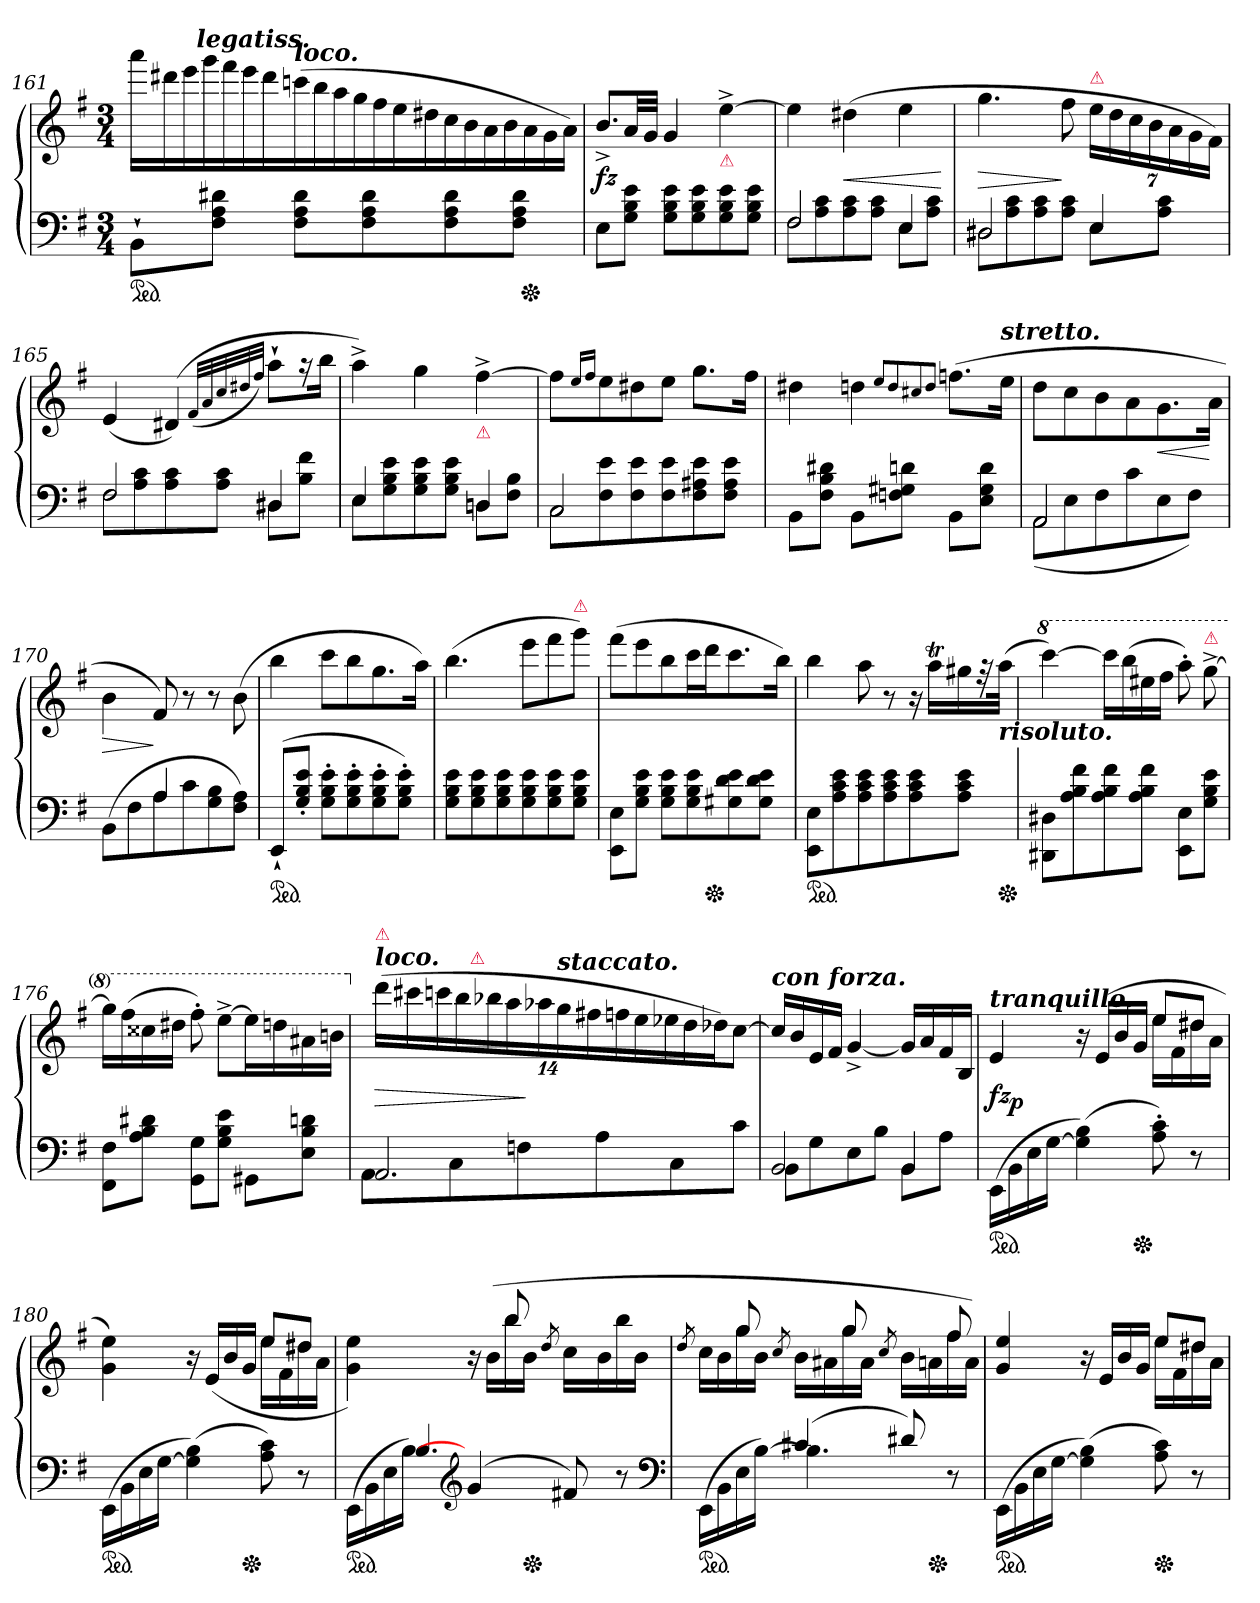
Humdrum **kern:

**kern	**kern	**dynam
*part1	*part1	*part1
*staff2	*staff1	*staff1/2
*clefF4	*clefG2	*
*k[f#]	*k[f#]	*
*M3/4	*M3/4	*
*	*Xtuplet	*
*ped	*	*
=161	=161	=161
8BB`L	28aaa\LL	.
.	28ddd#X	.
.	28eee	.
!	!LO:TX:a:Bi:t=legatiss.	!
.	28ggg	.
8F# 8A 8d#XJ	.	.
.	28fff#	.
.	28eee	.
.	28ddd#	.
!	!LO:TX:a:Bi:t=loco.	!
8F# 8A 8d#L	(>28cccn	.
.	28bb	.
.	28aa	.
.	28gg	.
8F# 8A 8d#	.	.
.	28ff#	.
.	28ee	.
.	28dd#X	.
8F# 8A 8d#	28cc	.
.	28b	.
.	28a	.
.	28b	.
8F# 8A 8d#J	.	.
*Xped	*	*
.	28a	.
.	28g	.
.	28aJJ)	.
=162	=162	=162
!	!LO:N:vis=8.	!
8EL	8b^>L	fz
!	!LO:N:vis=32	!
8G 8B 8eJ	16aLL	.
!	!LO:N:vis=32	!
.	16gJJJ	.
8G 8B 8eL	4g	.
8G 8B 8e	.	.
!	!LO:TX:b:color=crimson:t=⚠	!
8G 8B 8e	[4ee^<	.
8G 8B 8eJ	.	.
=163	=163	=163
*^	*	*
!	!LO:N:vis=2	!	!
2F#	8F#	4ee]	.
.	8A 8c	.	.
.	8A 8c	(>4dd#X	<
.	8A 8cJ	.	.
4E	8EL	4ee	.
.	8A 8cJ	.	.
*v	*v	*	*
.	.	[
=164	=164	=164
*^	*	*
!	!LO:N:vis=2	!	!
2D#X	8D#X	4.gg	>
.	8A 8c	.	.
.	8A 8c	.	.
.	8A 8cJ	8ff#	]
*	*	*tuplet	*
!	!	!LO:TX:a:color=crimson:t=⚠	!
4E	8EL	28eeLL	.
.	.	28dd	.
.	.	28cc	.
.	.	28b	.
.	8A 8cJ	.	.
.	.	28a	.
.	.	28g	.
.	.	28f#JJ)	.
=165	=165	=165	=165
!	!LO:N:vis=2	!	!
2F#	8F#	(<4e	.
.	8A 8c	.	.
.	8A 8c	(>4d#X)	.
.	8A 8cJ	.	.
.	.	(<32qqf#/LLL	.
.	.	32qqa/	.
.	.	32qqcc/	.
.	.	32qqdd#X/	.
.	.	32qqff#/JJJ)	.
4D#X	8D#XL	8aa`>L	.
.	8B 8f#J	16raa	.
.	.	16bbJk	.
=166	=166	=166	=166
4E	8EL	4aa^<)	.
.	8G 8B 8e	.	.
4ryy	8G 8B 8e	4gg	.
.	8G 8B 8eJ	.	.
!	!	!LO:TX:b:color=crimson:t=⚠	!
4Dn	8DnL	[4ff#^<	.
.	8F# 8BJ	.	.
=167	=167	=167	=167
!	!LO:N:vis=2	!	!
2C	8C	8ff#L]	.
.	.	16qqee/LL	.
.	.	16qqff#/JJ	.
.	8F# 8e	8ee	.
.	8F# 8e	8dd#X	.
.	8F# 8e	8eeJ	.
4ryy	8F# 8A#X 8e	8.ggL	.
.	8F# 8A# 8eJ	.	.
.	.	16ff#Jk	.
*v	*v	*	*
=168	=168	=168
8BBL	4dd#X	.
8F# 8B 8d#XJ	.	.
8BBL	4ddn	.
8Fn 8G#X 8dnJ	.	.
.	8qqee/L	.
.	8qqdd/	.
.	8qqcc#X/	.
.	8qqdd/J	.
8BBL	(>8.ffnL	.
8E 8G# 8dJ	.	.
!	!LO:TX:a:Bi:t=stretto.	!
.	16eeJk	.
=169	=169	=169
*^	*	*
!	!LO:N:vis=2	!	!
2AA	(>8AA	8dd\L	.
.	8E	8cc	.
.	8F#	8b	.
.	8c	8a	.
4ryy	8E	8.g	<
.	8F#J)	.	.
.	.	16aJk	[
=170	=170	=170	=170
4ryy	(>8BBL	4b	>
.	8F#	.	.
4A	8A	8f#)	]
.	8c	8r	.
4ryy	8G 8B	8r	.
.	8F# 8AJ)	(>8b	.
=171	=171	=171	=171
!LO:TX:b:color=crimson:t=⚠	!	!	!
!LO:TX:a:color=crimson:t=⚠	!	!	!
*v	*v	*	*
*ped	*	*
(>8EE`/L	4bb	.
8G'\ 8B'\ 8e'\J	.	.
8G' 8B' 8e'L	8cccL	.
8G' 8B' 8e'	8bb	.
8G' 8B' 8e'	8.gg	.
8G' 8B' 8e'J)	.	.
.	16aaJk)	.
=172	=172	=172
8G 8B 8eL	(>4.bb	.
8G 8B 8e	.	.
8G 8B 8e	.	.
8G 8B 8e	8eeeL	.
8G 8B 8e	8fff#	.
!	!LO:TX:a:color=crimson:t=⚠	!
8G 8B 8eJ	8gggJ)	.
=173	=173	=173
8EE 8EL	(>8fff#L	.
8G 8B 8eJ	8eee	.
8G 8B 8eL	8bb	.
8G 8B 8e	16cccL	.
*Xped	*	*
.	16dddJ	.
8G#X 8d 8e	8.ccc	.
8G# 8d 8eJ	.	.
.	16bbJk)	.
=174	=174	=174
!LO:TX:b:color=crimson:t=⚠	!	!
*ped	*	*
8EE 8EL	4bb	.
8A 8c 8e	.	.
8A 8c 8e	8aa	.
8A 8c 8e	8r	.
8A 8c 8e	16r	.
.	16aaTLL	.
8A 8c 8eJ	16gg#X	.
.	32rff	.
!	!LO:TX:b:Bi:t=risoluto.	!
*Xped	*	*
.	(>32aaJJk	.
=175	=175	=175
*	*8va	*
8DD#X 8D#XL	[4cccc)	.
8A 8B 8f#	.	.
8A 8B 8f#	16ccccLL]	.
.	(>16bbb	.
8A 8B 8f#J	16eee#X	.
.	16fff#JJ	.
8EE 8EL	8aaa')	.
!	!LO:TX:a:color=crimson:t=⚠	!
8G 8B 8eJ	[8ggg^>	.
=176	=176	=176
8FF# 8F#L	16gggLL]	.
.	(>16fff#	.
8A 8B 8d#XJ	16ccc##X	.
.	16ddd#XJJ	.
8GG 8GL	8fff#')	.
8G 8B 8eJ	[8eee^L	.
8GG#XL	16eeeL]	.
.	16dddn	.
8E 8B 8dnJ	16aa#X	.
.	16bbnJJ	.
=177	=177	=177
*^	*	*
*	*	*X8va	*
!	!	!LO:TX:a:Bi:t=loco.	!
!	!	!LO:TX:a:color=crimson:t=⚠	!
2.AA	8AAL	(>112%5dddLL	>
.	.	112%5ccc#X	.
.	.	112%5cccn	.
.	8C	.	.
.	.	112%5bb	.
!	!	!LO:TX:a:color=crimson:t=⚠	!
.	.	112%5bb-X	.
.	.	112%5aa	.
.	8Fn	.	.
.	.	112%5aa-X	]
!	!	!LO:TX:a:Bi:t=staccato.	!
.	.	112%5gg	.
.	.	112%5ff#X	.
.	8A	.	.
.	.	112%5ffn	.
.	.	112%5ee	.
.	.	112%5ee-X	.
.	8C	.	.
.	.	112%5dd	.
.	.	112%5dd-XJ)	.
.	8cJ	[8ccJ	.
=178	=178	=178	=178
!	!	!LO:TX:a:Bi:t=con forza.	!
2BB	8BBL	16ccLL]	.
.	.	16b	.
.	8G	16e	.
.	.	16f#JJ	.
.	8E	[4g^>	.
.	8BJ	.	.
4BB	8BBL	16gLL]	.
.	.	16a	.
.	8AJ	16f#	.
.	.	16BJJ	.
*v	*v	*	*
=179	=179	=179
*	*^	*
*	*	*^	*
!	!LO:TX:a:Bi:t=tranquillo.	!	!	!
!LO:TX:a:color=crimson:t=⚠	!	!	!	!
*ped	*	*	*	*
(>16EE\LL	4e	2ryy	16ryy	fz
16BB	.	.	2ryy	p
16E	.	.	.	.
[16GJJ	.	.	.	.
(>4G] 4B)	16r	.	.	.
.	(>16eLL	.	.	.
.	16b	.	.	.
*Xped	*	*	*	*
.	16gJJ	.	.	.
8A' 8c')	8eeL	16eeLL	.	.
.	.	16f#	8.ryy	.
8r	8dd#XJ	16dd#X	.	.
.	.	16aJJ	.	.
*	*	*v	*v	*
=180	=180	=180	=180
*ped	*	*	*
(>16EE\LL	4g 4ee)	2ryy	.
16BB	.	.	.
16E	.	.	.
[16GJJ	.	.	.
(>4G] 4B)	16r	.	.
.	(>16eLL	.	.
.	16b	.	.
*Xped	*	*	*
.	16gJJ	.	.
8A 8c)	8eeL	16eeLL	.
.	.	16f#	.
8r	8dd#XJ	16dd#X	.
.	.	16aJJ	.
=181	=181	=181	=181
*^	*	*	*
*ped	*	*	*	*
(16EE\LL	8ryy	4ryy	4g 4ee)	.
16BB	.	.	.	.
16E	16ryy	.	.	.
[16BJJ)	4.B/	.	.	.
*clefG2	*	*	*	*
(<4g	.	8ryy	16r	.
.	.	.	(>16bLL	.
.	.	8bb	16bb	.
*Xped	*	*	*	*
.	.	.	16bJJ	.
.	.	.	8qdd/	.
8f#X)	.	4ryy	16ccLL	.
.	8ryy	.	16b	.
8r	.	.	16bb	.
.	16ryy	.	16bJJ	.
*clefF4	*	*	*	*
=182	=182	=182	=182	=182
.	.	.	8qdd/	.
*ped	*	*	*	*
4ryy	(>16EE\LL	8ryy	16ccLL	.
.	16BB	.	16b	.
.	16E	8gg	16gg	.
.	[16BJJ)	.	16bJJ	.
.	.	.	8qcc/	.
(<4c#X	4.B]	8ryy	16bLL	.
.	.	.	16a#X	.
.	.	8gg	16gg	.
.	.	.	16a#JJ	.
.	.	.	8qcc/	.
8d#X)	.	8ryy	16bLL	.
*Xped	*	*	*	*
.	.	.	16an	.
8r	8ryy	8ff#	16ff#	.
.	.	.	16aJJ)	.
*v	*v	*	*	*
=183	=183	=183	=183
*ped	*	*	*
(>16EE\LL	4g/ 4ee/	2ryy	.
16BB	.	.	.
16E	.	.	.
[16GJJ	.	.	.
(>4G] 4B)	16r	.	.
.	16eLL	.	.
.	16b	.	.
.	16gJJ	.	.
*Xped	*	*	*
8A 8c)	8eeL	16eeLL	.
.	.	16f#	.
8r	8dd#XJ	16dd#X	.
.	.	16aJJ	.
*	*v	*v	*
=	=	=
*-	*-	*-
